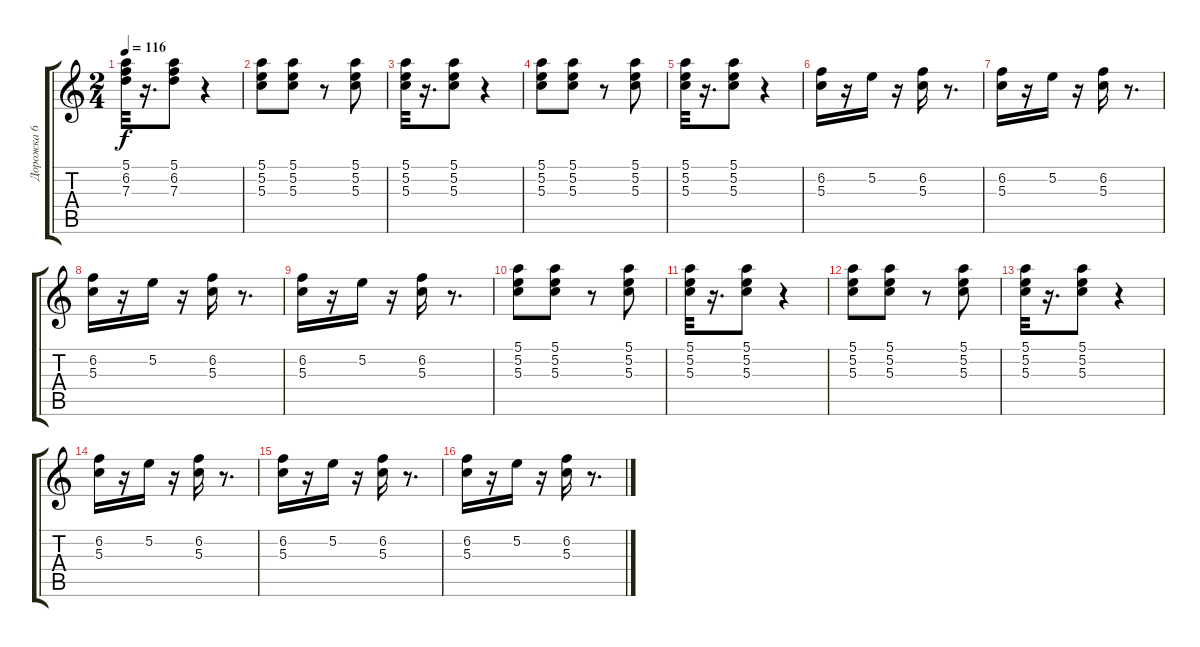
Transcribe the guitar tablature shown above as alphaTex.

\track ("Дорожка 6" "Дорожка 6") {instrument acousticguitarsteel}
\staff {score tabs}
\tuning (E4 B3 G3 D3 A2 E2) {hide}
\ts (2 4)
\tempo 116
\clef g2
\ks c
(5.1 6.2 7.3).32{dy f} r.16{d} (5.1 6.2 7.3).8 r.4 |
(5.1 5.2 5.3).8 (5.1 5.2 5.3).8 r.8 (5.1 5.2 5.3).8 |
(5.1 5.2 5.3).32 r.16{d} (5.1 5.2 5.3).8 r.4 |
(5.1 5.2 5.3).8 (5.1 5.2 5.3).8 r.8 (5.1 5.2 5.3).8 |
(5.1 5.2 5.3).32 r.16{d} (5.1 5.2 5.3).8 r.4 |
(6.2 5.3).16 r.16 5.2.16 r.16 (6.2 5.3).16 r.8{d} |
(6.2 5.3).16 r.16 5.2.16 r.16 (6.2 5.3).16 r.8{d} |
(6.2 5.3).16 r.16 5.2.16 r.16 (6.2 5.3).16 r.8{d} |
(6.2 5.3).16 r.16 5.2.16 r.16 (6.2 5.3).16 r.8{d} |
(5.1 5.2 5.3).8 (5.1 5.2 5.3).8 r.8 (5.1 5.2 5.3).8 |
(5.1 5.2 5.3).32 r.16{d} (5.1 5.2 5.3).8 r.4 |
(5.1 5.2 5.3).8 (5.1 5.2 5.3).8 r.8 (5.1 5.2 5.3).8 |
(5.1 5.2 5.3).32 r.16{d} (5.1 5.2 5.3).8 r.4 |
(6.2 5.3).16 r.16 5.2.16 r.16 (6.2 5.3).16 r.8{d} |
(6.2 5.3).16 r.16 5.2.16 r.16 (6.2 5.3).16 r.8{d} |
(6.2 5.3).16 r.16 5.2.16 r.16 (6.2 5.3).16 r.8{d}
